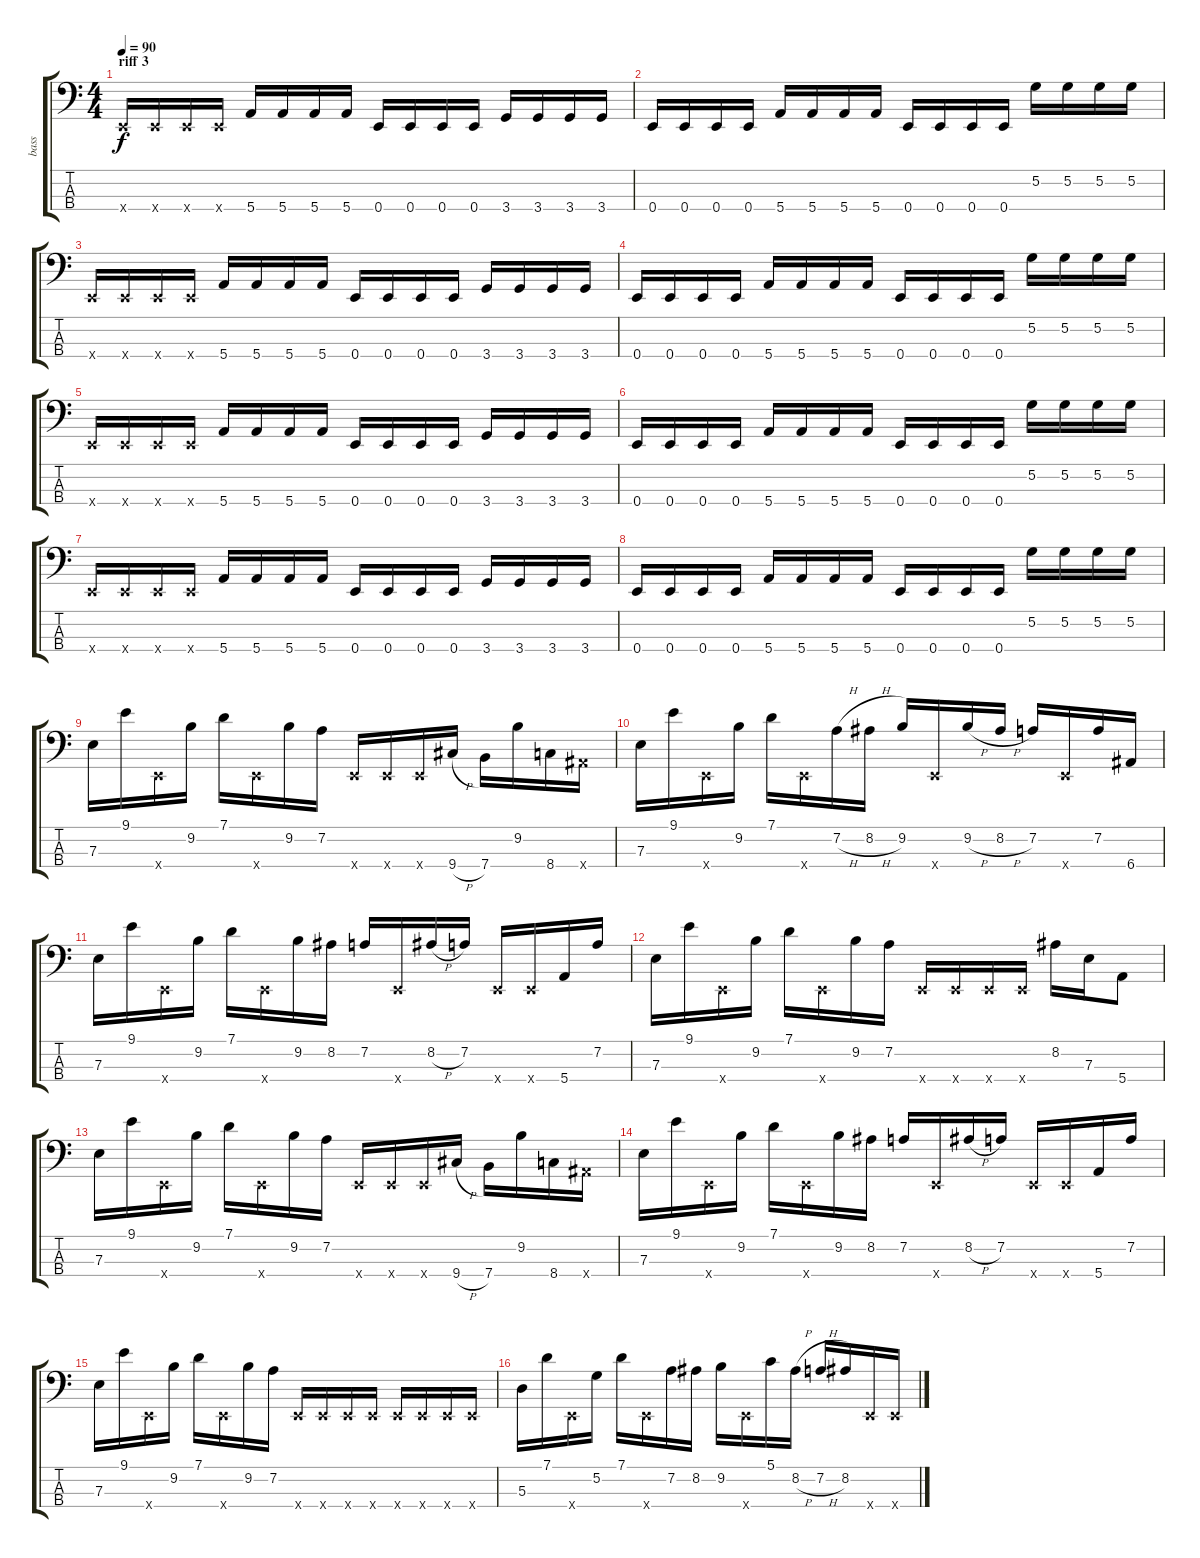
\track ("bass" "bass") {instrument slapbass1}
\staff {score tabs}
\tuning (G2 D2 A1 E1) {hide}
\ts (4 4)
\section ("" "riff 3")
\tempo 90
\clef f4
\ks c
0.4{x}.16{dy f} 0.4{x}.16 0.4{x}.16 0.4{x}.16 5.4.16 5.4.16 5.4.16 5.4.16 0.4.16 0.4.16 0.4.16 0.4.16 3.4.16 3.4.16 3.4.16 3.4.16 |
0.4.16 0.4.16 0.4.16 0.4.16 5.4.16 5.4.16 5.4.16 5.4.16 0.4.16 0.4.16 0.4.16 0.4.16 5.2.16 5.2.16 5.2.16 5.2.16 |
0.4{x}.16 0.4{x}.16 0.4{x}.16 0.4{x}.16 5.4.16 5.4.16 5.4.16 5.4.16 0.4.16 0.4.16 0.4.16 0.4.16 3.4.16 3.4.16 3.4.16 3.4.16 |
0.4.16 0.4.16 0.4.16 0.4.16 5.4.16 5.4.16 5.4.16 5.4.16 0.4.16 0.4.16 0.4.16 0.4.16 5.2.16 5.2.16 5.2.16 5.2.16 |
0.4{x}.16 0.4{x}.16 0.4{x}.16 0.4{x}.16 5.4.16 5.4.16 5.4.16 5.4.16 0.4.16 0.4.16 0.4.16 0.4.16 3.4.16 3.4.16 3.4.16 3.4.16 |
0.4.16 0.4.16 0.4.16 0.4.16 5.4.16 5.4.16 5.4.16 5.4.16 0.4.16 0.4.16 0.4.16 0.4.16 5.2.16 5.2.16 5.2.16 5.2.16 |
0.4{x}.16 0.4{x}.16 0.4{x}.16 0.4{x}.16 5.4.16 5.4.16 5.4.16 5.4.16 0.4.16 0.4.16 0.4.16 0.4.16 3.4.16 3.4.16 3.4.16 3.4.16 |
0.4.16 0.4.16 0.4.16 0.4.16 5.4.16 5.4.16 5.4.16 5.4.16 0.4.16 0.4.16 0.4.16 0.4.16 5.2.16 5.2.16 5.2.16 5.2.16 |
7.3.16 9.1.16 0.4{x}.16 9.2.16 7.1.16 0.4{x}.16 9.2.16 7.2.16 0.4{x}.16 0.4{x}.16 0.4{x}.16 9.4{h}.16 7.4.16 9.2.16 8.4.16 6.4{x}.16 |
7.3.16 9.1.16 0.4{x}.16 9.2.16 7.1.16 0.4{x}.16 7.2{h}.16 8.2{h}.16 9.2.16 0.4{x}.16 9.2{h}.16 8.2{h}.16 7.2.16 0.4{x}.16 7.2.16 6.4.16 |
7.3.16 9.1.16 0.4{x}.16 9.2.16 7.1.16 0.4{x}.16 9.2.16 8.2.16 7.2.16 0.4{x}.16 8.2{h}.16 7.2.16 0.4{x}.16 0.4{x}.16 5.4.16 7.2.16 |
7.3.16 9.1.16 0.4{x}.16 9.2.16 7.1.16 0.4{x}.16 9.2.16 7.2.16 0.4{x}.16 0.4{x}.16 0.4{x}.16 0.4{x}.16 8.2.16 7.3.16 5.4.8 |
7.3.16 9.1.16 0.4{x}.16 9.2.16 7.1.16 0.4{x}.16 9.2.16 7.2.16 0.4{x}.16 0.4{x}.16 0.4{x}.16 9.4{h}.16 7.4.16 9.2.16 8.4.16 6.4{x}.16 |
7.3.16 9.1.16 0.4{x}.16 9.2.16 7.1.16 0.4{x}.16 9.2.16 8.2.16 7.2.16 0.4{x}.16 8.2{h}.16 7.2.16 0.4{x}.16 0.4{x}.16 5.4.16 7.2.16 |
7.3.16 9.1.16 0.4{x}.16 9.2.16 7.1.16 0.4{x}.16 9.2.16 7.2.16 0.4{x}.16 0.4{x}.16 0.4{x}.16 0.4{x}.16 0.4{x}.16 0.4{x}.16 0.4{x}.16 0.4{x}.16 |
5.3.16 7.1.16 0.4{x}.16 5.2.16 7.1.16 0.4{x}.16 7.2.16 8.2.16 9.2.16 0.4{x}.16 5.1.16 8.2{h}.16 7.2{h}.16 8.2.16 0.4{x}.16 0.4{x}.16
